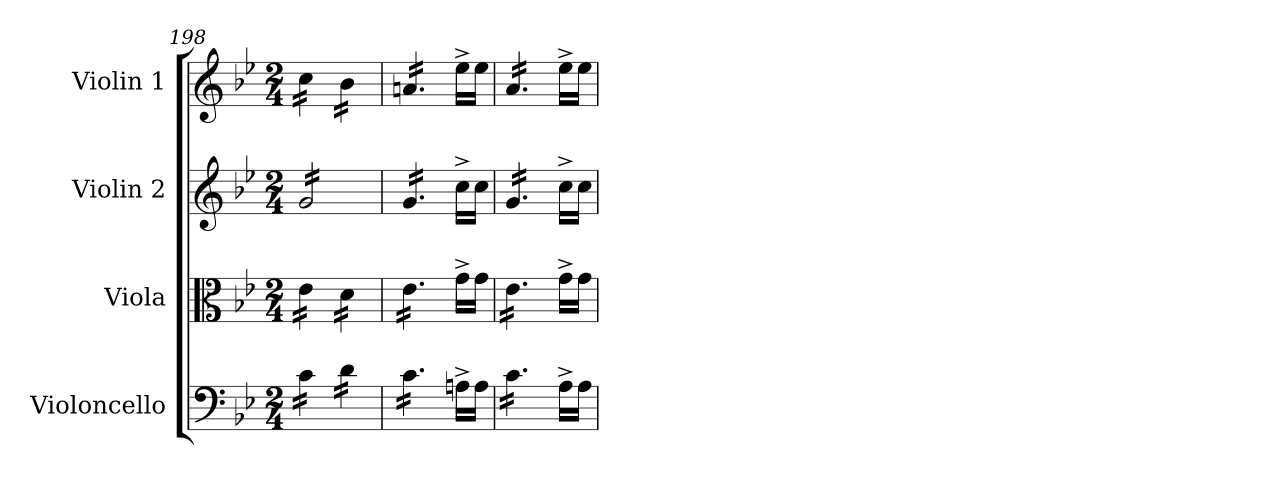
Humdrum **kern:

**kern	**kern	**kern	**kern
*part4	*part3	*part2	*part1
*staff4	*staff3	*staff2	*staff1
*I"Violoncello	*I"Viola	*I"Violin 2	*I"Violin 1
*I'Vc	*I'Vla	*I'Vln	*I'Vln
*clefF4	*clefC3	*clefG2	*clefG2
*k[b-e-]	*k[b-e-]	*k[b-e-]	*k[b-e-]
*M2/4	*M2/4	*M2/4	*M2/4
=198	=198	=198	=198
*tremolo	*	*	*
*	*tremolo	*	*
*	*	*tremolo	*
*	*	*	*tremolo
16c\LL	16e-\LL	16g/LL	16cc\LL
16c\	16e-\	16g/	16cc\
16c\	16e-\	16g/	16cc\
16c\JJ	16e-\JJ	16g/	16cc\JJ
16d\LL	16d\LL	16g/	16b-\LL
16d\	16d\	16g/	16b-\
16d\	16d\	16g/	16b-\
16d\JJ	16d\JJ	16g/JJ	16b-\JJ
=199	=199	=199	=199
16c\LL	16e-\LL	16g/LL	16an/LL
16c\	16e-\	16g/	16an/
16c\	16e-\	16g/	16an/
16c\	16e-\	16g/	16an/
16c\	16e-\	16g/	16an/
16c\JJ	16e-\JJ	16g/JJ	16an/JJ
*	*	*	*Xtremolo
*	*	*Xtremolo	*
*	*Xtremolo	*	*
*Xtremolo	*	*	*
16An^\LL	16g^\LL	16cc^\LL	16ee-^\LL
16A\JJ	16g\JJ	16cc\JJ	16ee-\JJ
=200	=200	=200	=200
*tremolo	*	*	*
*	*tremolo	*	*
*	*	*tremolo	*
*	*	*	*tremolo
16c\LL	16e-\LL	16g/LL	16a/LL
16c\	16e-\	16g/	16a/
16c\	16e-\	16g/	16a/
16c\	16e-\	16g/	16a/
16c\	16e-\	16g/	16a/
16c\JJ	16e-\JJ	16g/JJ	16a/JJ
*	*	*	*Xtremolo
*	*	*Xtremolo	*
*	*Xtremolo	*	*
*Xtremolo	*	*	*
16A^\LL	16g^\LL	16cc^\LL	16ee-^\LL
16A\JJ	16g\JJ	16cc\JJ	16ee-\JJ
=	=	=	=
*-	*-	*-	*-
